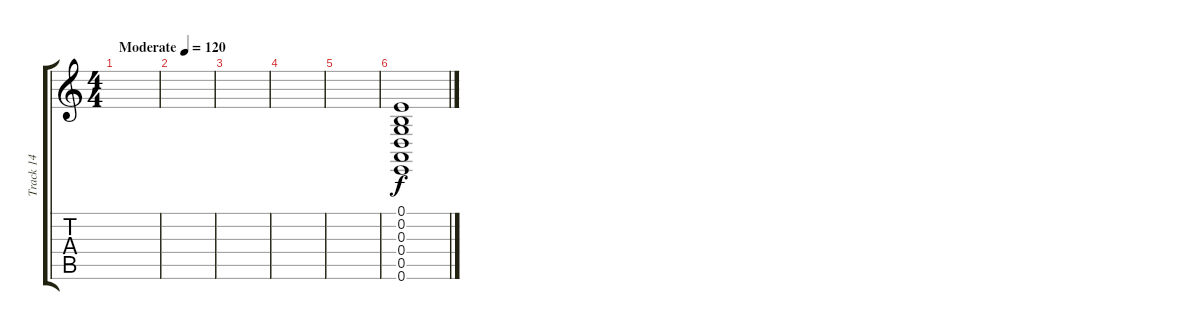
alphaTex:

\track ("Track 14" "Track 14") {instrument whistle}
\staff {score tabs}
\tuning (E4 B3 G3 D3 A2 E2) {hide}
\ts (4 4)
\tempo (120 "Moderate")
\clef g2
\ks c
|
|
|
|
|
(0.1 0.2 0.3 0.4 0.5 0.6).1
